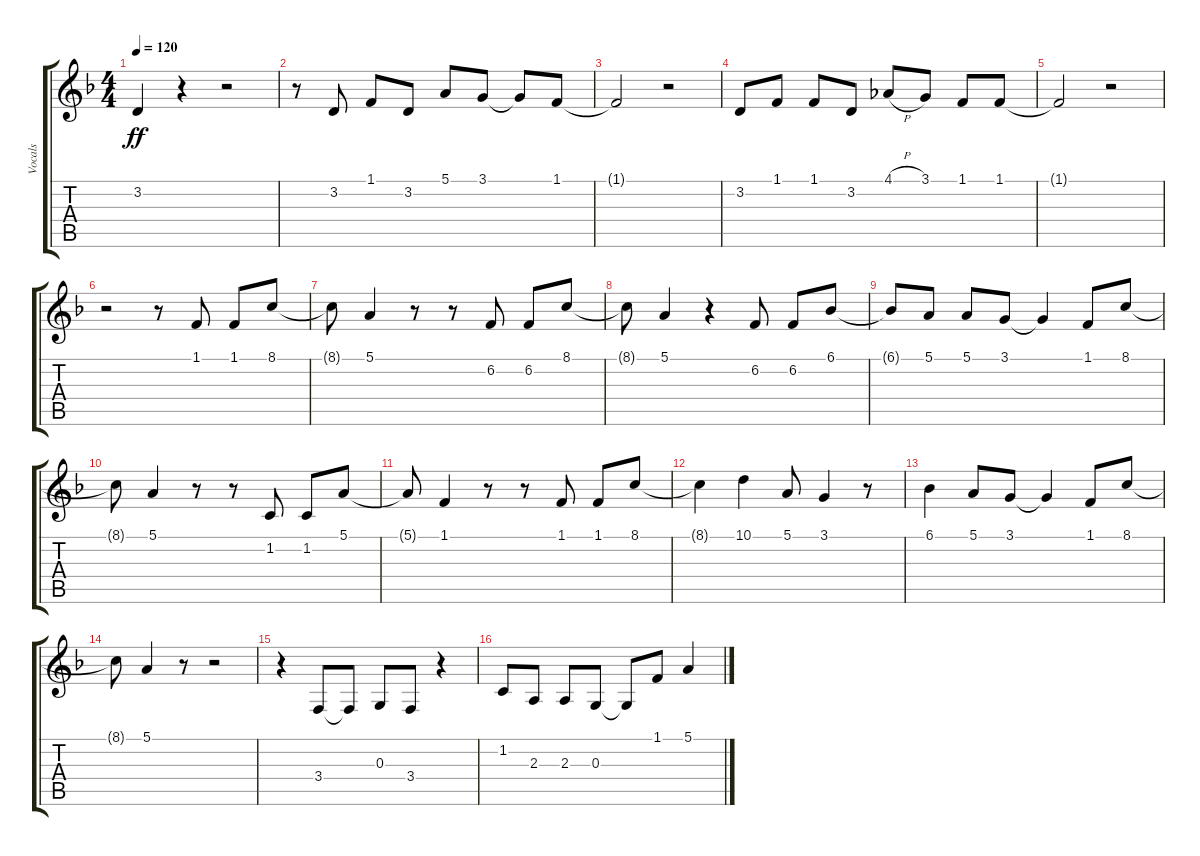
\track ("Vocals" "Vocals") {instrument altosax}
\staff {score tabs}
\tuning (E4 B3 G3 D3 A2 E2) {hide}
\ts (4 4)
\tempo 120
\clef g2
\ks f
3.2.4{dy ff} r.4 r.2 |
r.8 3.2.8 1.1.8 3.2.8 5.1.8 3.1.8 3.1{t}.8 1.1.8 |
1.1{t}.2 r.2 |
3.2.8 1.1.8 1.1.8 3.2.8 4.1{h}.8 3.1.8 1.1.8 1.1.8 |
1.1{t}.2 r.2 |
r.2 r.8 1.1.8 1.1.8 8.1.8 |
8.1{t}.8 5.1.4 r.8 r.8 6.2.8 6.2.8 8.1.8 |
8.1{t}.8 5.1.4 r.4 6.2.8 6.2.8 6.1.8 |
6.1{t}.8 5.1.8 5.1.8 3.1.8 3.1{t}.4 1.1.8 8.1.8 |
8.1{t}.8 5.1.4 r.8 r.8 1.2.8 1.2.8 5.1.8 |
5.1{t}.8 1.1.4 r.8 r.8 1.1.8 1.1.8 8.1.8 |
8.1{t}.4 10.1.4 5.1.8 3.1.4 r.8 |
6.1.4 5.1.8 3.1.8 3.1{t}.4 1.1.8 8.1.8 |
8.1{t}.8 5.1.4 r.8 r.2 |
r.4 3.4.8 3.4{t}.8 0.3.8 3.4.8 r.4 |
1.2.8 2.3.8 2.3.8 0.3.8 0.3{t}.8 1.1.8 5.1.4
